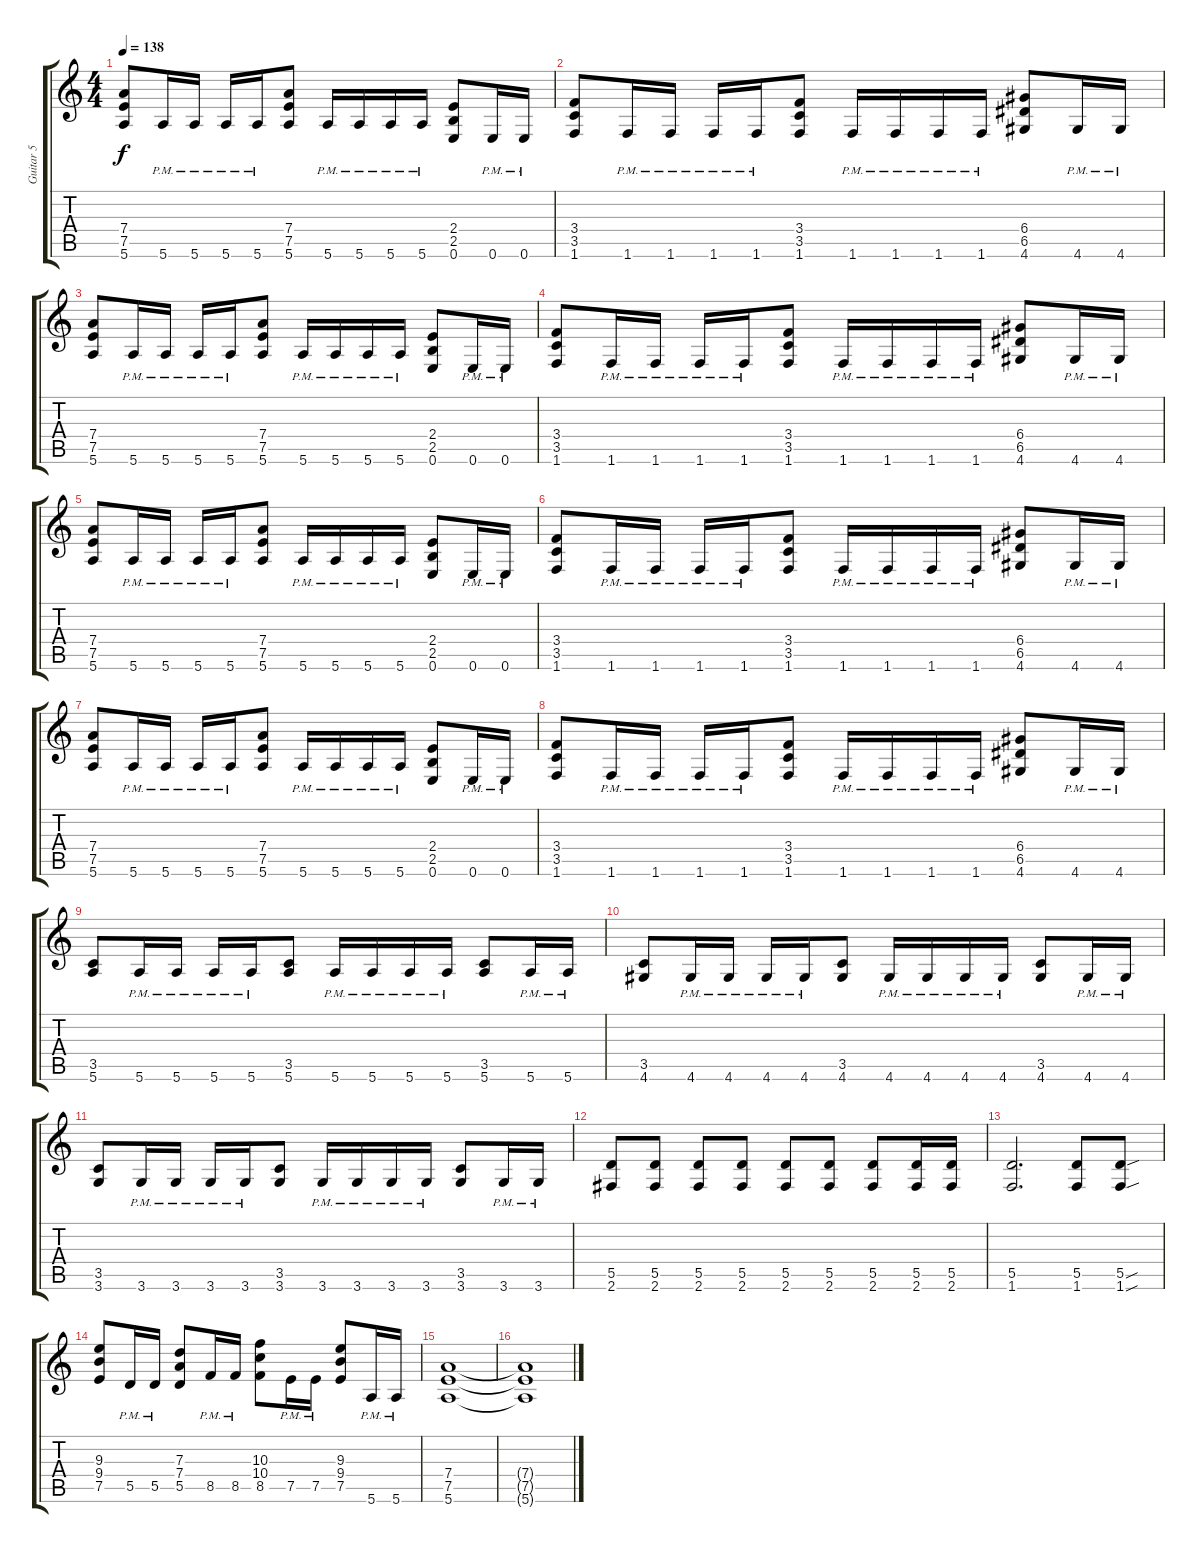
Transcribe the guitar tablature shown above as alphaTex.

\track ("Guitar 5" "Guitar 5") {instrument distortionguitar}
\staff {score tabs}
\tuning (E4 B3 G3 D3 A2 E2) {hide}
\ts (4 4)
\tempo 138
\clef g2
\ks c
(7.4 7.5 5.6).8{dy f} 5.6{pm}.16 5.6{pm}.16 5.6{pm}.16 5.6{pm}.16 (7.4 7.5 5.6).8 5.6{pm}.16 5.6{pm}.16 5.6{pm}.16 5.6{pm}.16 (2.4 2.5 0.6).8 0.6{pm}.16 0.6{pm}.16 |
(3.4 3.5 1.6).8 1.6{pm}.16 1.6{pm}.16 1.6{pm}.16 1.6{pm}.16 (3.4 3.5 1.6).8 1.6{pm}.16 1.6{pm}.16 1.6{pm}.16 1.6{pm}.16 (6.4 6.5 4.6).8 4.6{pm}.16 4.6{pm}.16 |
(7.4 7.5 5.6).8 5.6{pm}.16 5.6{pm}.16 5.6{pm}.16 5.6{pm}.16 (7.4 7.5 5.6).8 5.6{pm}.16 5.6{pm}.16 5.6{pm}.16 5.6{pm}.16 (2.4 2.5 0.6).8 0.6{pm}.16 0.6{pm}.16 |
(3.4 3.5 1.6).8 1.6{pm}.16 1.6{pm}.16 1.6{pm}.16 1.6{pm}.16 (3.4 3.5 1.6).8 1.6{pm}.16 1.6{pm}.16 1.6{pm}.16 1.6{pm}.16 (6.4 6.5 4.6).8 4.6{pm}.16 4.6{pm}.16 |
(7.4 7.5 5.6).8 5.6{pm}.16 5.6{pm}.16 5.6{pm}.16 5.6{pm}.16 (7.4 7.5 5.6).8 5.6{pm}.16 5.6{pm}.16 5.6{pm}.16 5.6{pm}.16 (2.4 2.5 0.6).8 0.6{pm}.16 0.6{pm}.16 |
(3.4 3.5 1.6).8 1.6{pm}.16 1.6{pm}.16 1.6{pm}.16 1.6{pm}.16 (3.4 3.5 1.6).8 1.6{pm}.16 1.6{pm}.16 1.6{pm}.16 1.6{pm}.16 (6.4 6.5 4.6).8 4.6{pm}.16 4.6{pm}.16 |
(7.4 7.5 5.6).8 5.6{pm}.16 5.6{pm}.16 5.6{pm}.16 5.6{pm}.16 (7.4 7.5 5.6).8 5.6{pm}.16 5.6{pm}.16 5.6{pm}.16 5.6{pm}.16 (2.4 2.5 0.6).8 0.6{pm}.16 0.6{pm}.16 |
(3.4 3.5 1.6).8 1.6{pm}.16 1.6{pm}.16 1.6{pm}.16 1.6{pm}.16 (3.4 3.5 1.6).8 1.6{pm}.16 1.6{pm}.16 1.6{pm}.16 1.6{pm}.16 (6.4 6.5 4.6).8 4.6{pm}.16 4.6{pm}.16 |
(3.5 5.6).8 5.6{pm}.16 5.6{pm}.16 5.6{pm}.16 5.6{pm}.16 (3.5 5.6).8 5.6{pm}.16 5.6{pm}.16 5.6{pm}.16 5.6{pm}.16 (3.5 5.6).8 5.6{pm}.16 5.6{pm}.16 |
(3.5 4.6).8 4.6{pm}.16 4.6{pm}.16 4.6{pm}.16 4.6{pm}.16 (3.5 4.6).8 4.6{pm}.16 4.6{pm}.16 4.6{pm}.16 4.6{pm}.16 (3.5 4.6).8 4.6{pm}.16 4.6{pm}.16 |
(3.5 3.6).8 3.6{pm}.16 3.6{pm}.16 3.6{pm}.16 3.6{pm}.16 (3.5 3.6).8 3.6{pm}.16 3.6{pm}.16 3.6{pm}.16 3.6{pm}.16 (3.5 3.6).8 3.6{pm}.16 3.6{pm}.16 |
(5.5 2.6).8 (5.5 2.6).8 (5.5 2.6).8 (5.5 2.6).8 (5.5 2.6).8 (5.5 2.6).8 (5.5 2.6).8 (5.5 2.6).16 (5.5 2.6).16 |
(5.5 1.6).2{d} (5.5 1.6).8 (5.5{sou} 1.6{sou}).8 |
(9.3 9.4 7.5).8 5.5{pm}.16 5.5{pm}.16 (7.3 7.4 5.5).8 8.5{pm}.16 8.5{pm}.16 (10.3 10.4 8.5).8 7.5{pm}.16 7.5{pm}.16 (9.3 9.4 7.5).8 5.6{pm}.16 5.6{pm}.16 |
(7.4 7.5 5.6).1 |
(7.4{t} 7.5{t} 5.6{t}).1
